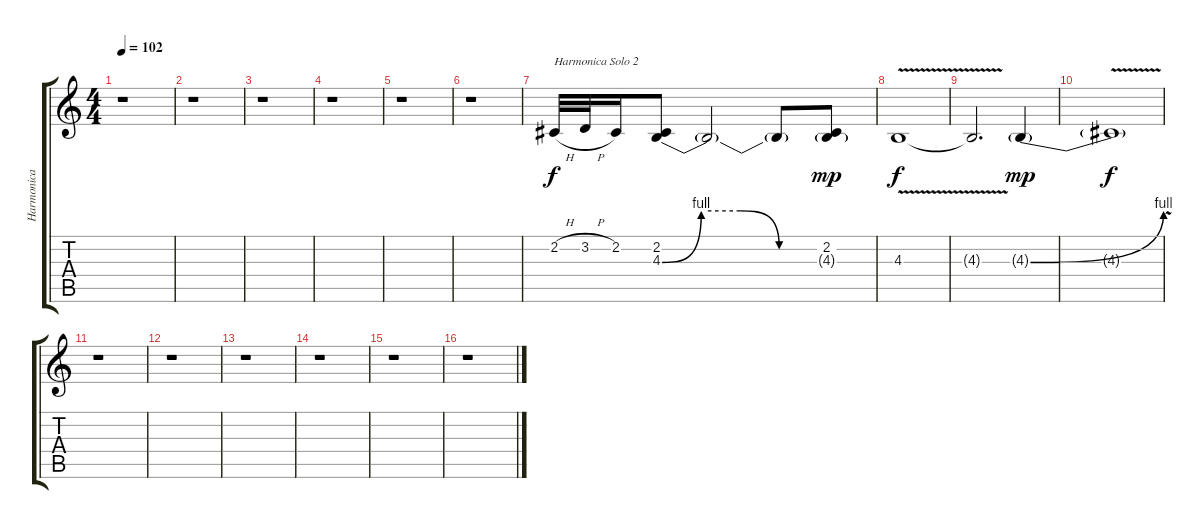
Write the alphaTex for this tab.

\track ("Harmonica 2" "Harmonica ") {instrument harmonica}
\staff {score tabs}
\tuning (E4 B3 G3 D3 A2 E2) {hide}
\ts (4 4)
\tempo 102
\clef g2
\ks c
r.1{dy f} |
r.1 |
r.1 |
r.1 |
r.1 |
r.1 |
2.2{h}.32{txt "Harmonica Solo 2"} 3.2{h}.32 2.2.16 (2.2 4.3{be (custom 0 0 15 4 30 4 45 0 60 0)}).8 4.3{t}.2 4.3{t}.8 (2.2 4.3{g}).8{dy mp} |
4.3{v}.1{dy f} |
4.3{t}.2{d} 4.3{be (bend 0 0 60 4) g}.4{dy mp} |
4.3{v t}.1{dy f} |
r.1 |
r.1 |
r.1 |
r.1 |
r.1 |
r.1
